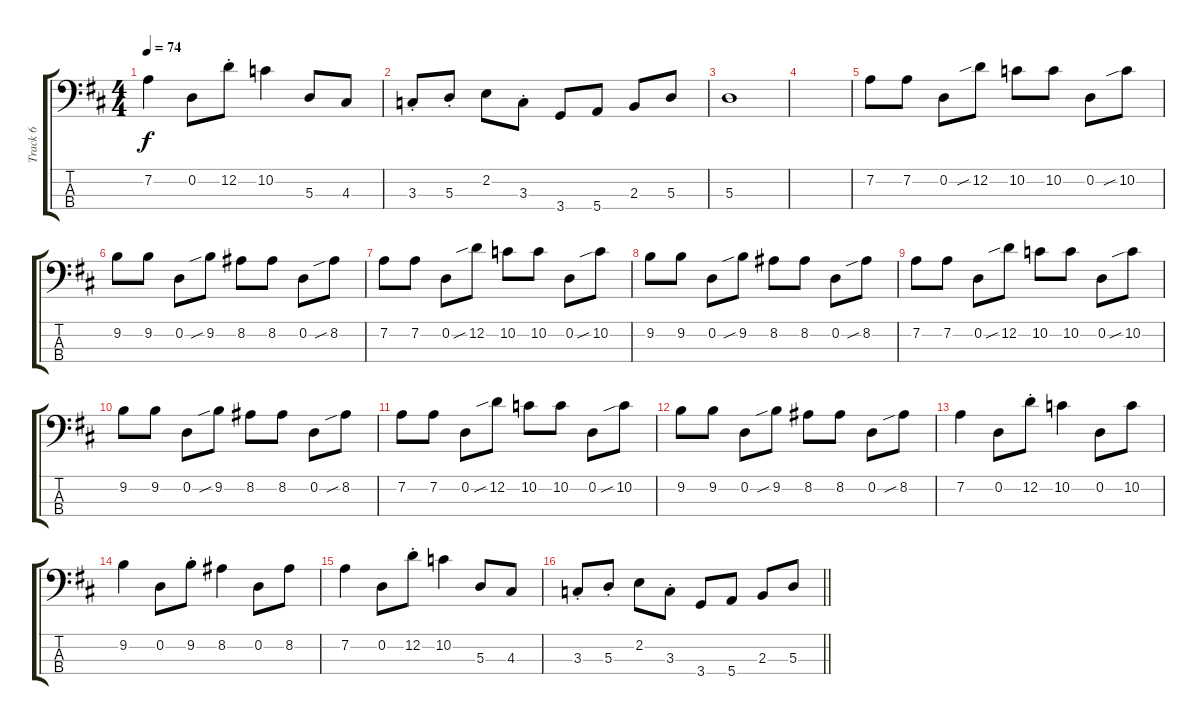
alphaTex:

\track ("Track 6" "Track 6") {instrument electricbassfinger}
\staff {score tabs}
\tuning (G2 D2 A1 E1) {hide}
\ts (4 4)
\tempo 74
\clef f4
\ks d
7.2.4{dy f} 0.2.8 12.2{st}.8 10.2.4 5.3.8 4.3.8 |
3.3{st}.8 5.3{st}.8 2.2.8 3.3{st}.8 3.4.8 5.4.8 2.3.8 5.3.8 |
5.3.1 |
|
7.2.8 7.2.8 0.2.8 12.2{sib}.8 10.2.8 10.2.8 0.2.8 10.2{sib}.8 |
9.2.8 9.2.8 0.2.8 9.2{sib}.8 8.2.8 8.2.8 0.2.8 8.2{sib}.8 |
7.2.8 7.2.8 0.2.8 12.2{sib}.8 10.2.8 10.2.8 0.2.8 10.2{sib}.8 |
9.2.8 9.2.8 0.2.8 9.2{sib}.8 8.2.8 8.2.8 0.2.8 8.2{sib}.8 |
7.2.8 7.2.8 0.2.8 12.2{sib}.8 10.2.8 10.2.8 0.2.8 10.2{sib}.8 |
9.2.8 9.2.8 0.2.8 9.2{sib}.8 8.2.8 8.2.8 0.2.8 8.2{sib}.8 |
7.2.8 7.2.8 0.2.8 12.2{sib}.8 10.2.8 10.2.8 0.2.8 10.2{sib}.8 |
9.2.8 9.2.8 0.2.8 9.2{sib}.8 8.2.8 8.2.8 0.2.8 8.2{sib}.8 |
7.2.4 0.2.8 12.2{st}.8 10.2.4 0.2.8 10.2.8 |
9.2.4 0.2.8 9.2{st}.8 8.2.4 0.2.8 8.2.8 |
7.2.4 0.2.8 12.2{st}.8 10.2.4 5.3.8 4.3.8 |
\barLineRight lightlight
3.3{st}.8 5.3{st}.8 2.2.8 3.3{st}.8 3.4.8 5.4.8 2.3.8 5.3.8
